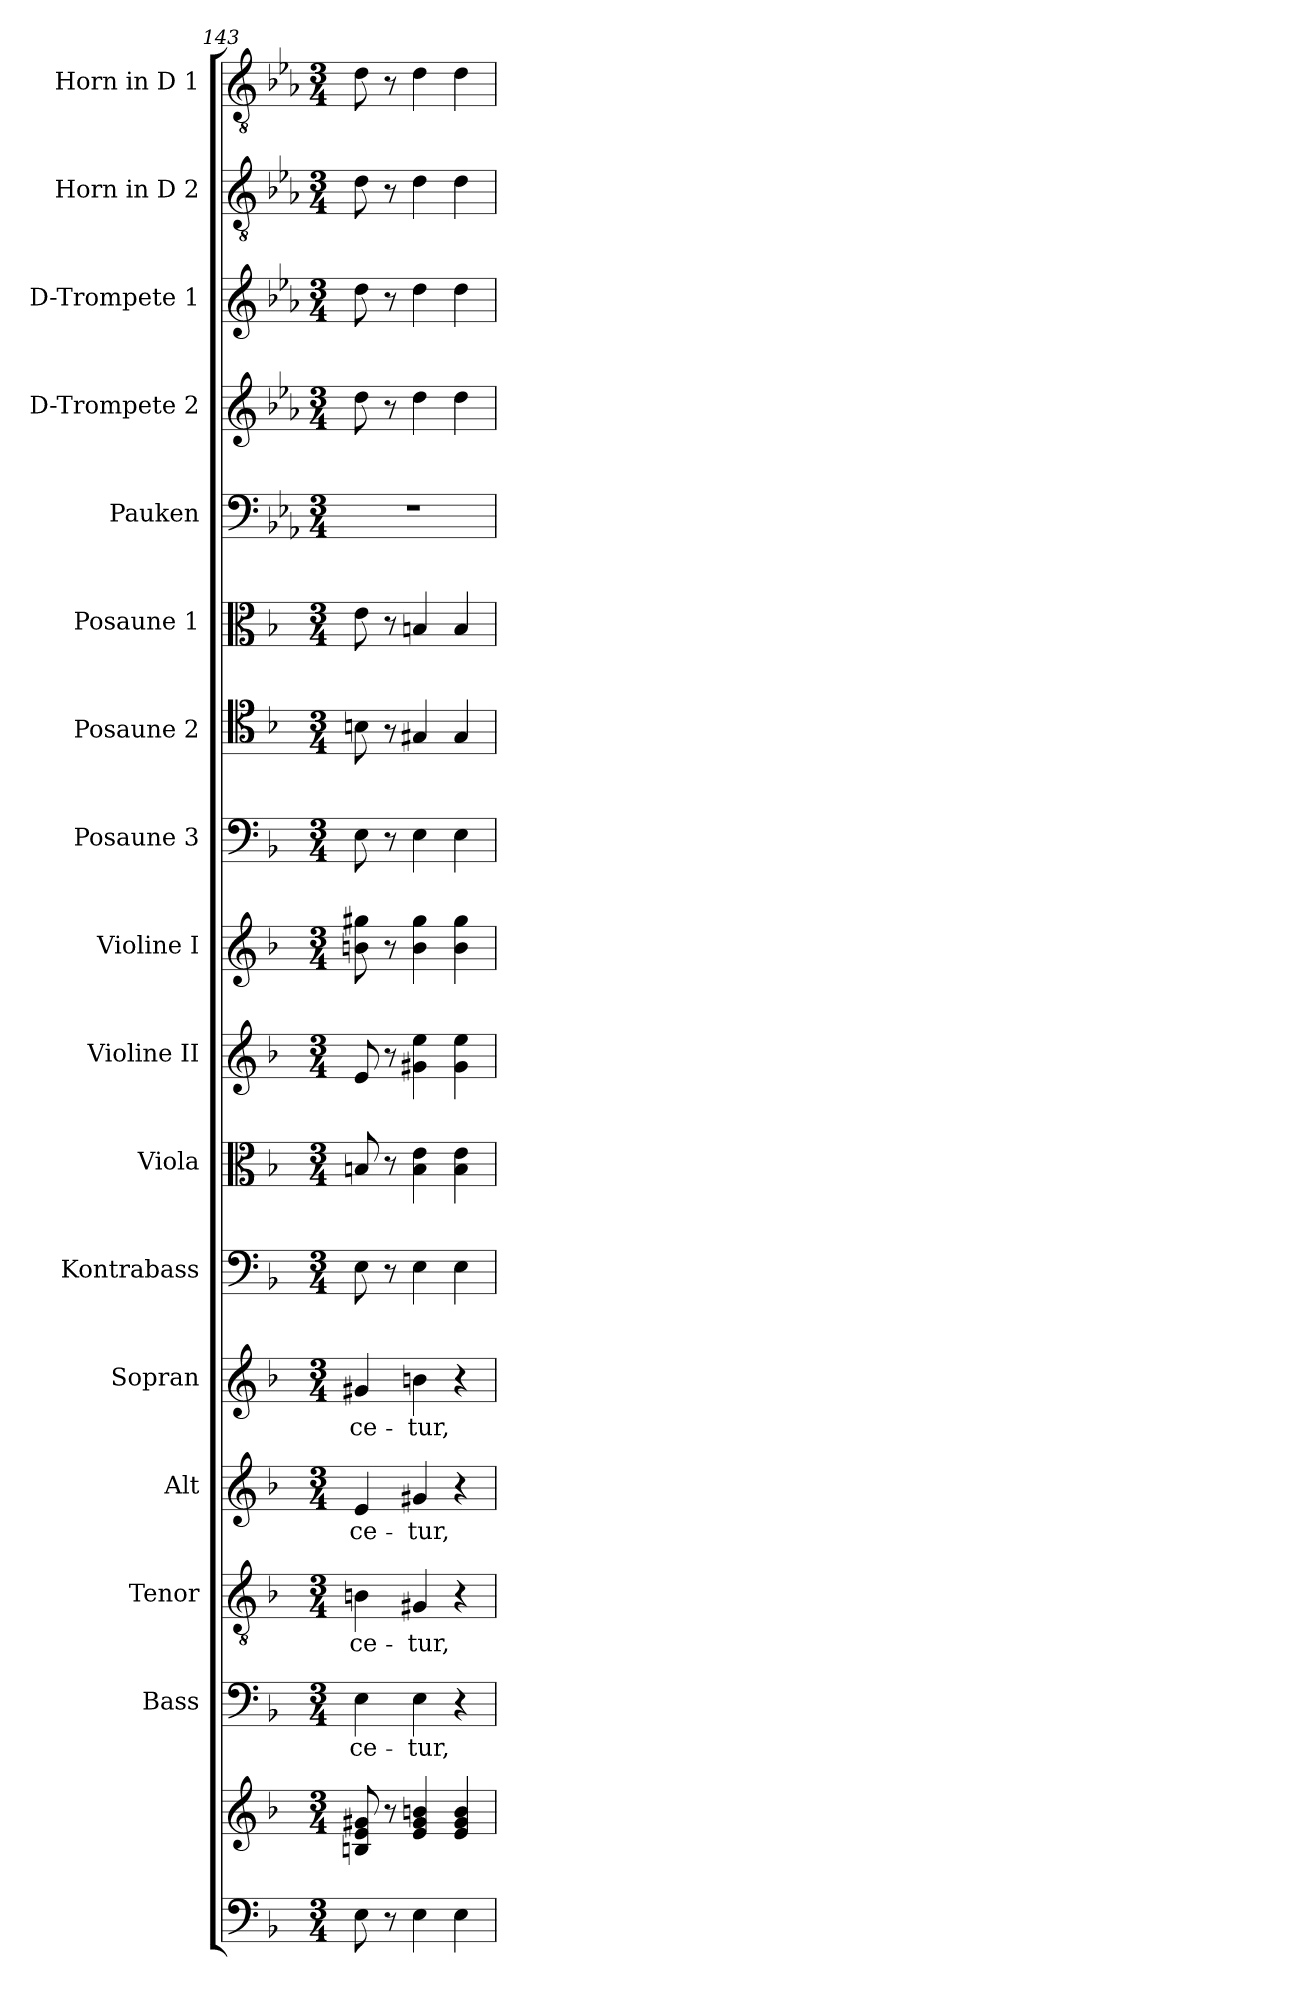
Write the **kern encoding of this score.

**kern	**kern	**kern	**text	**kern	**text	**kern	**text	**kern	**text	**kern	**kern	**kern	**kern	**kern	**kern	**kern	**kern	**kern	**kern	**kern	**kern
*part17	*part17	*part16	*part16	*part15	*part15	*part14	*part14	*part13	*part13	*part12	*part11	*part10	*part9	*part8	*part7	*part6	*part5	*part4	*part3	*part2	*part1
*staff18	*staff17	*staff16	*staff16	*staff15	*staff15	*staff14	*staff14	*staff13	*staff13	*staff12	*staff11	*staff10	*staff9	*staff8	*staff7	*staff6	*staff5	*staff4	*staff3	*staff2	*staff1
*	*	*I"Bass	*	*I"Tenor	*	*I"Alt	*	*I"Sopran	*	*I"Kontrabass	*I"Viola	*I"Violine II	*I"Violine I	*I"Posaune 3	*I"Posaune 2	*I"Posaune 1	*I"Pauken	*I"D-Trompete 2	*I"D-Trompete 1	*I"Horn in D 2	*I"Horn in D 1
*	*	*I'B.	*	*I'T.	*	*I'A.	*	*I'S.	*	*I'Kb.	*I'Vla.	*I'Vl. II	*I'Vl. I	*I'Pos. 3	*I'Pos. 2	*I'Pos. 1	*I'Pk.	*I'D Trp. 2	*I'D Trp. 1	*I'Hrn. 2	*I'Hrn. 1
*clefF4	*clefG2	*clefF4	*	*clefGv2	*	*clefG2	*	*clefG2	*	*clefF4	*clefC3	*clefG2	*clefG2	*clefF4	*clefC4	*clefC3	*clefF4	*clefG2	*clefG2	*clefGv2	*clefGv2
*	*	*	*	*	*	*	*	*	*	*ITrd7c12	*	*	*	*	*	*	*ITrd-1c-2	*ITrd-1c-2	*ITrd-1c-2	*ITrd-1c-2	*ITrd-1c-2
*k[b-]	*k[b-]	*k[b-]	*	*k[b-]	*	*k[b-]	*	*k[b-]	*	*k[b-]	*k[b-]	*k[b-]	*k[b-]	*k[b-]	*k[b-]	*k[b-]	*k[b-]	*k[b-]	*k[b-]	*k[b-]	*k[b-]
*F:	*F:	*F:	*	*F:	*	*F:	*	*F:	*	*F:	*F:	*F:	*F:	*F:	*F:	*F:	*F:	*F:	*F:	*F:	*F:
*M3/4	*M3/4	*M3/4	*	*M3/4	*	*M3/4	*	*M3/4	*	*M3/4	*M3/4	*M3/4	*M3/4	*M3/4	*M3/4	*M3/4	*M3/4	*M3/4	*M3/4	*M3/4	*M3/4
=143	=143	=143	=143	=143	=143	=143	=143	=143	=143	=143	=143	=143	=143	=143	=143	=143	=143	=143	=143	=143	=143
!	!	!	!LO:LY:b	!	!LO:LY:b	!	!LO:LY:b	!	!LO:LY:b	!	!	!	!	!	!	!	!	!	!	!	!
8E\	8Bn/ 8e/ 8g#X/	4E\	-ce-	4Bn\	-ce-	4e/	-ce-	4g#X/	-ce-	8EE\	8Bn/	8e/	8bn\ 8gg#X\	8E\	8Bn\	8e\	2.r	8ee\	8ee\	8e\	8e\
8r	8r	.	.	.	.	.	.	.	.	8r	8r	8r	8r	8r	8r	8r	.	8r	8r	8r	8r
!	!	!	!LO:LY:b	!	!LO:LY:b	!	!LO:LY:b	!	!LO:LY:b	!	!	!	!	!	!	!	!	!	!	!	!
4E\	4e/ 4g#/ 4bn/	4E\	-tur,	4G#X/	-tur,	4g#X/	-tur,	4bn\	-tur,	4EE\	4B\ 4e\	4g#X\ 4ee\	4b\ 4gg#\	4E\	4G#X/	4Bn/	.	4ee\	4ee\	4e\	4e\
4E\	4e/ 4g#/ 4b/	4r	.	4r	.	4r	.	4r	.	4EE\	4B\ 4e\	4g#\ 4ee\	4b\ 4gg#\	4E\	4G#/	4B/	.	4ee\	4ee\	4e\	4e\
=	=	=	=	=	=	=	=	=	=	=	=	=	=	=	=	=	=	=	=	=	=
*-	*-	*-	*-	*-	*-	*-	*-	*-	*-	*-	*-	*-	*-	*-	*-	*-	*-	*-	*-	*-	*-
